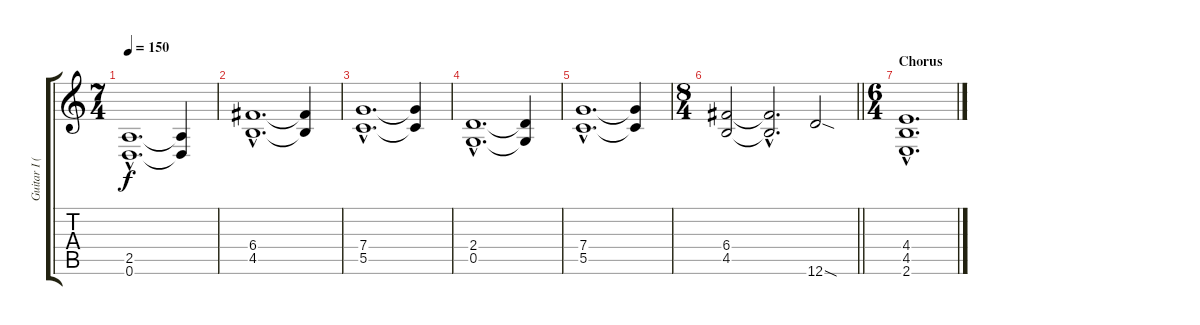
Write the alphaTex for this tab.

\track ("Guitar I (rhytm)" "Guitar I (") {instrument distortionguitar}
\staff {score tabs}
\tuning (D4 A3 F3 C3 G2 D2) {hide}
\ts (7 4)
\tempo 150
\clef g2
\ks c
(2.5{hac} 0.6{hac}).1{d dy f} (2.5{t} 0.6{t}).4 |
(6.4{hac} 4.5{hac}).1{d} (6.4{t} 4.5{t}).4 |
(7.4{hac} 5.5{hac}).1{d} (7.4{t} 5.5{t}).4 |
(2.4{hac} 0.5{hac}).1{d} (2.4{t} 0.5{t}).4 |
(7.4{hac} 5.5{hac}).1{d} (7.4{t} 5.5{t}).4 |
\ts (8 4)
\barLineRight lightlight
(6.4 4.5).2 (6.4{hac t} 4.5{hac t}).2{d} 12.6{sod}.2 |
\ts (6 4)
\section ("" "Chorus")
(4.4{hac} 4.5{hac} 2.6{hac}).1{d}
